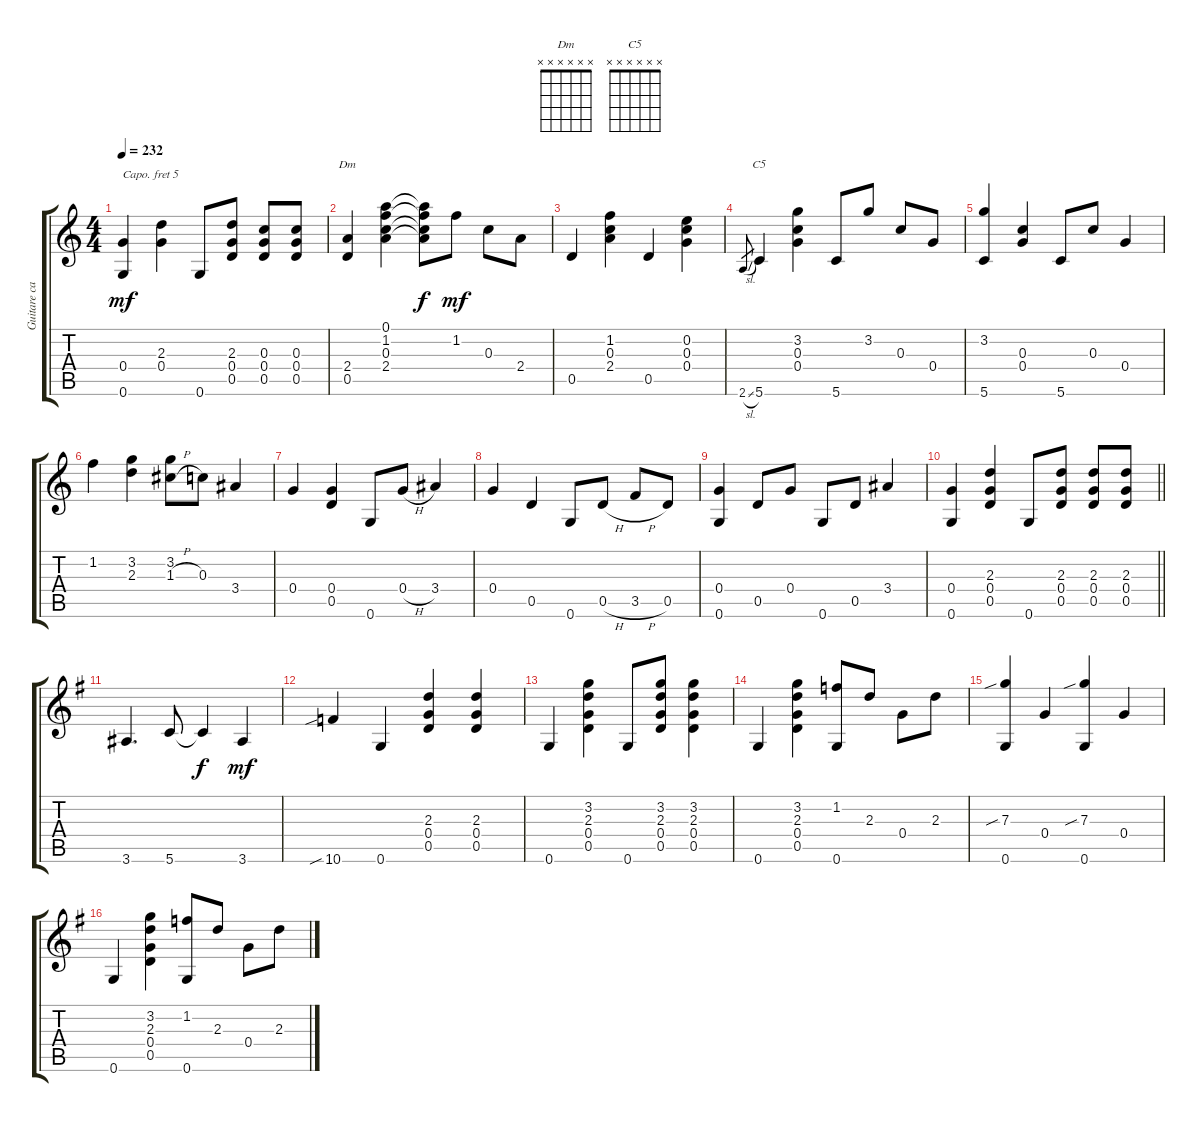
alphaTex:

\track ("Guitare capo 5 dropped D" "Guitare ca") {instrument acousticguitarsteel}
\staff {score tabs}
\capo 5
\tuning (E4 B3 G3 D3 A2 D2) {hide}
\chord ("Dm" x x x x x x)
\chord ("C5" x x x x x x)
\ts (4 4)
\tempo 232
\clef g2
\ks c
(0.4 0.6).4{dy mf} (2.3 0.4).4 0.6.8 (2.3 0.4 0.5).8 (0.3 0.4 0.5).8 (0.3 0.4 0.5).8 |
(2.4 0.5).4{ch "Dm"} (0.1 1.2 0.3 2.4).4 (0.1{t} 1.2{t} 0.3{t} 2.4{t}).8{dy f} 1.2.8{dy mf} 0.3.8 2.4.8 |
0.5.4 (1.2 0.3 2.4).4 0.5.4 (0.2 0.3 0.4).4 |
2.6{sl}.8{gr} 5.6.4{ch "C5"} (3.2 0.3 0.4).4 5.6.8 3.2.8 0.3.8 0.4.8 |
(3.2 5.6).4 (0.3 0.4).4 5.6.8 0.3.8 0.4.4 |
1.2.4 (3.2 2.3).4 (3.2 1.3{h}).8 0.3.8 3.4.4 |
0.4.4 (0.4 0.5).4 0.6.8 0.4{h}.8 3.4.4 |
0.4.4 0.5.4 0.6.8 0.5{h}.8 3.5{h}.8 0.5.8 |
(0.4 0.6).4 0.5.8 0.4.8 0.6.8 0.5.8 3.4.4 |
\barLineRight lightlight
(0.4 0.6).4 (2.3 0.4 0.5).4 0.6.8 (2.3 0.4 0.5).8 (2.3 0.4 0.5).8 (2.3 0.4 0.5).8 |
\ks g
3.6.4{d} 5.6.8 5.6{t}.4{dy f} 3.6.4{dy mf} |
10.6{sib}.4 0.6.4 (2.3 0.4 0.5).4 (2.3 0.4 0.5).4 |
0.6.4 (3.2 2.3 0.4 0.5).4 0.6.8 (3.2 2.3 0.4 0.5).8 (3.2 2.3 0.4 0.5).4 |
0.6.4 (3.2 2.3 0.4 0.5).4 (1.2 0.6).8 2.3.8 0.4.8 2.3.8 |
(7.3{sib} 0.6).4 0.4.4 (7.3{sib} 0.6).4 0.4.4 |
0.6.4 (3.2 2.3 0.4 0.5).4 (1.2 0.6).8 2.3.8 0.4.8 2.3.8
